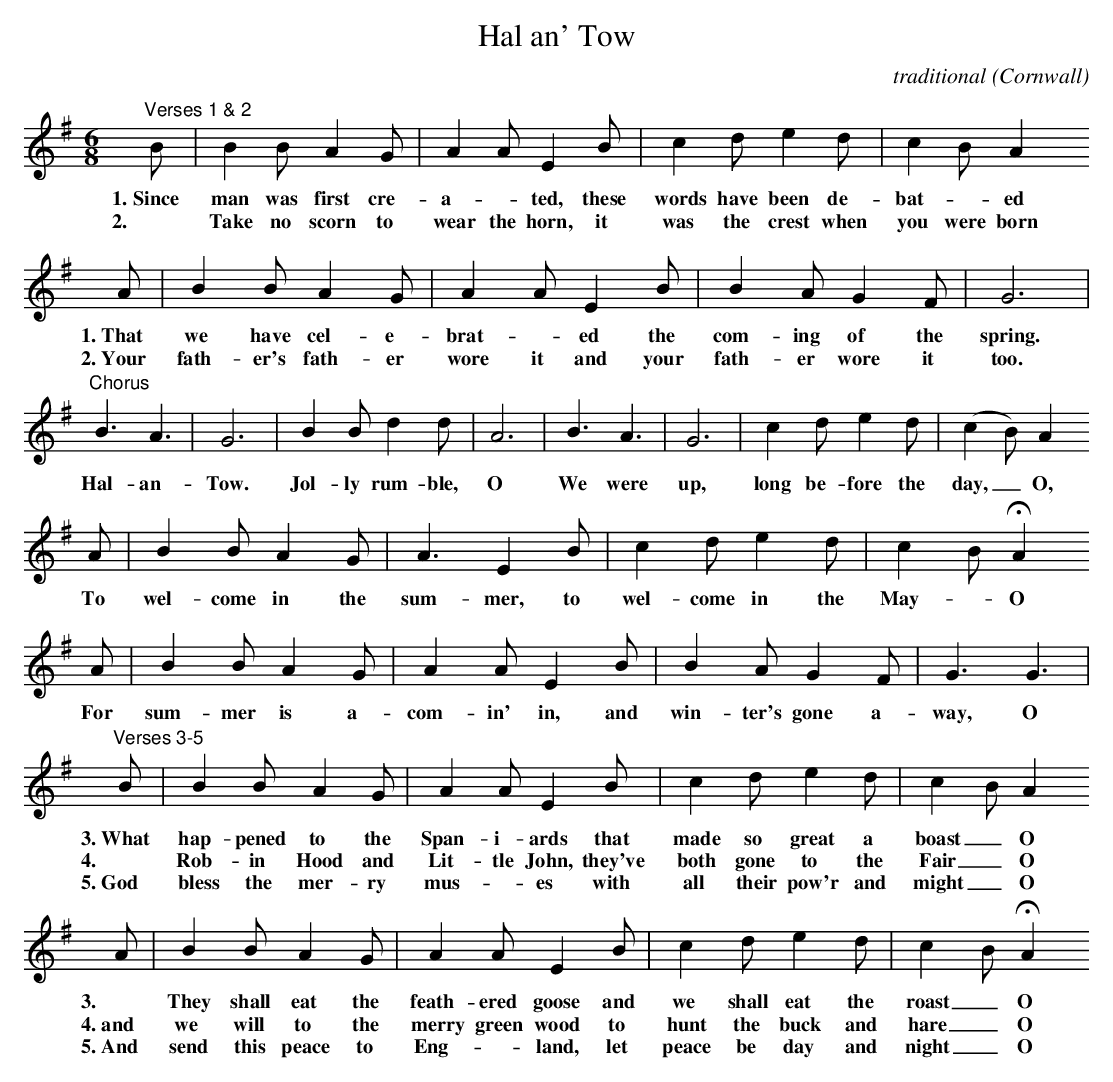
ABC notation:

X:1
T:Hal an' Tow
C:traditional
O:Cornwall
M:6/8
L:1/8
K:G
V:1 clef=treble
"Verses 1 & 2"
B | B2 B A2 G | A2 A E2 B | c2 d e2 d | c2 B A2
w:1.~Since | man was first cre- | a-- ted, these | words have been de- | bat-* ed
w:2. | Take no scorn to | wear the horn, it | was the crest when | you were born
A | B2 B A2 G | A2 A E2 B | B2 A G2 F | G6 |
w:1.~That | we have cel- e- | brat-* ed the | com- ing of the | spring. |
w:2.~Your | fath- er's fath- er | wore it and your | fath- er wore it | too. |
"Chorus"
B3 A3 | G6 | B2 B d2 d | A6 | B3 A3 | G6 | c2 d e2 d | (c2 B) A2
w:Hal- an- | Tow. | Jol- ly rum- ble, | O | We were | up, | long be- fore the | day,_ O,
A | B2 B A2 G | A3 E2 B | c2 d e2 d | c2 B !fermata!A2
w:To | wel- come in the | sum- mer, to | wel- come in the | May-* O
A | B2 B A2 G | A2 A E2 B | B2 A G2 F | G3 G3 |
w:For | sum- mer is a- | com- in' in, and | win- ter's gone a- | way, O |
"Verses 3-5"
B | B2 B A2 G | A2 A E2 B | c2 d e2 d | c2 B A2
w:3.~What | hap- pened to the | Span- i- ards that | made so great a | boast_ O
w:4. | Rob- in Hood and | Lit- tle John, they've | both gone to the | Fair_ O
w:5.~God | bless the mer- ry | mus-* es with | all their pow'r and | might_ O
A | B2 B A2 G | A2 A E2 B | c2 d e2 d | c2 B !fermata!A2
w:3. | They shall eat the | feath- ered goose and | we shall eat the | roast_ O
w:4.~and | we will to the | merry green wood to | hunt the buck and | hare_ O
w:5.~And | send this peace to | Eng-* land, let | peace be day and | night_ O
